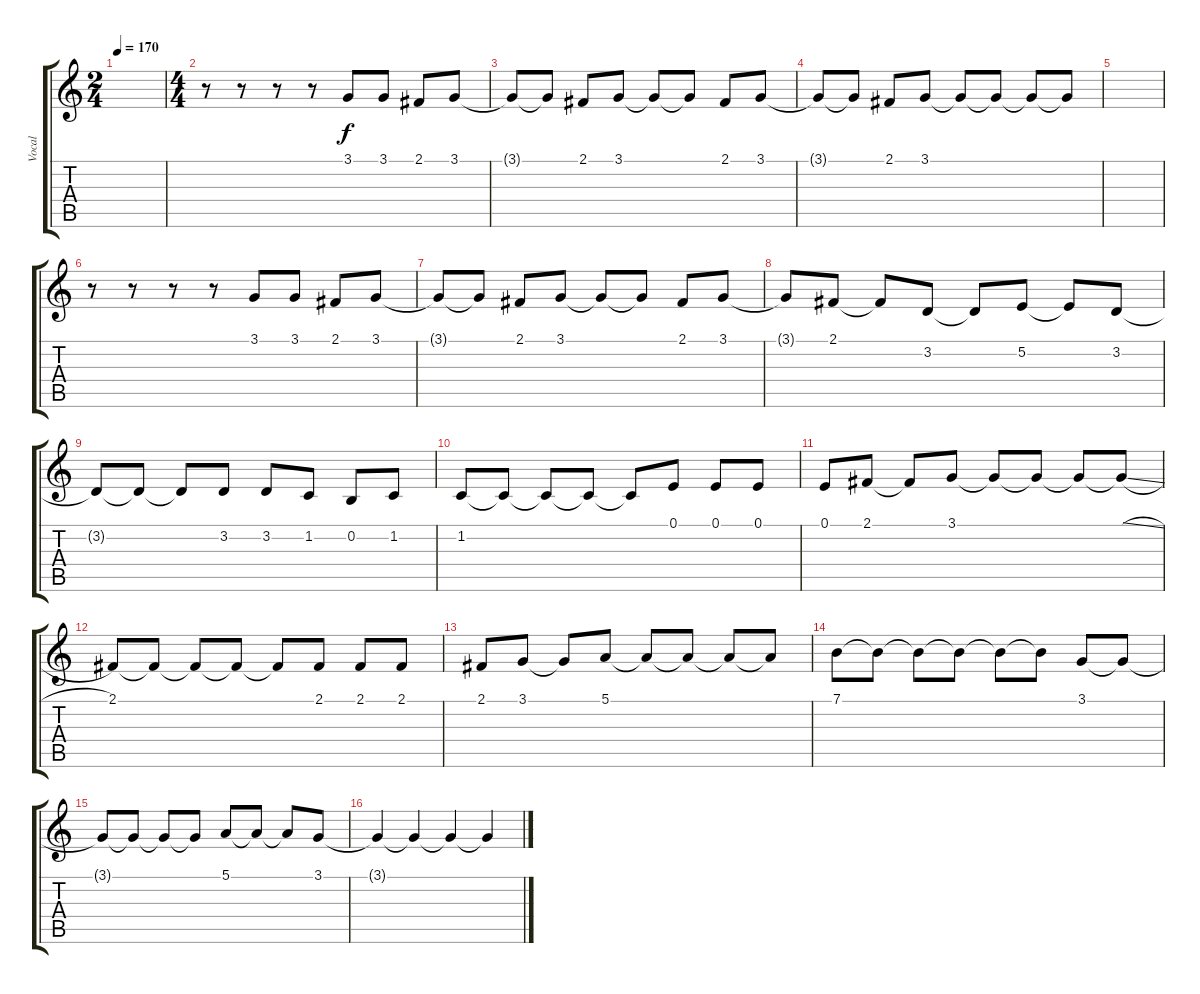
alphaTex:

\track ("Vocal" "Vocal") {instrument violin}
\staff {score tabs}
\tuning (E4 B3 G3 D3 A2 E2) {hide}
\ts (2 4)
\tempo 170
\clef g2
\ks c
|
\ts (4 4)
r.8 r.8 r.8 r.8 3.1.8 3.1.8 2.1.8 3.1.8 |
3.1{t}.8 3.1{t}.8 2.1.8 3.1.8 3.1{t}.8 3.1{t}.8 2.1.8 3.1.8 |
3.1{t}.8 3.1{t}.8 2.1.8 3.1.8 3.1{t}.8 3.1{t}.8 3.1{t}.8 3.1{t}.8 |
|
r.8 r.8 r.8 r.8 3.1.8 3.1.8 2.1.8 3.1.8 |
3.1{t}.8 3.1{t}.8 2.1.8 3.1.8 3.1{t}.8 3.1{t}.8 2.1.8 3.1.8 |
3.1{t}.8 2.1.8 2.1{t}.8 3.2.8 3.2{t}.8 5.2.8 5.2{t}.8 3.2.8 |
3.2{t}.8 3.2{t}.8 3.2{t}.8 3.2.8 3.2.8 1.2.8 0.2.8 1.2.8 |
1.2.8 1.2{t}.8 1.2{t}.8 1.2{t}.8 1.2{t}.8 0.1.8 0.1.8 0.1.8 |
0.1.8 2.1.8 2.1{t}.8 3.1.8 3.1{t}.8 3.1{t}.8 3.1{t}.8 3.1{sl t}.8 |
2.1.8 2.1{t}.8 2.1{t}.8 2.1{t}.8 2.1{t}.8 2.1.8 2.1.8 2.1.8 |
2.1.8 3.1.8 3.1{t}.8 5.1.8 5.1{t}.8 5.1{t}.8 5.1{t}.8 5.1{t}.8 |
7.1.8 7.1{t}.8 7.1{t}.8 7.1{t}.8 7.1{t}.8 7.1{t}.8 3.1.8 3.1{t}.8 |
3.1{t}.8 3.1{t}.8 3.1{t}.8 3.1{t}.8 5.1.8 5.1{t}.8 5.1{t}.8 3.1.8 |
3.1{t}.4 3.1{t}.4 3.1{t}.4 3.1{t}.4
